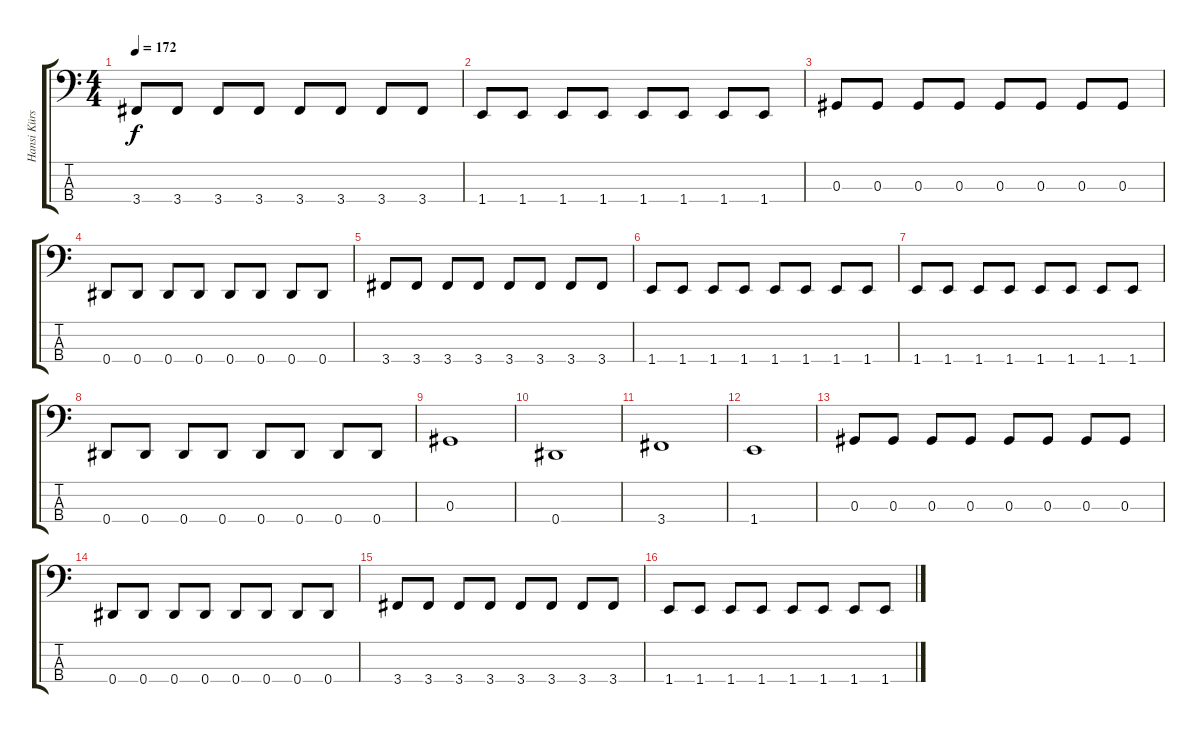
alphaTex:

\track ("Hansi Kürsch" "Hansi Kürs") {instrument electricbasspick}
\staff {score tabs}
\tuning (Gb2 Db2 Ab1 Eb1) {hide}
\ts (4 4)
\tempo 172
\clef f4
\ks c
3.4.8{dy f} 3.4.8 3.4.8 3.4.8 3.4.8 3.4.8 3.4.8 3.4.8 |
1.4.8 1.4.8 1.4.8 1.4.8 1.4.8 1.4.8 1.4.8 1.4.8 |
0.3.8 0.3.8 0.3.8 0.3.8 0.3.8 0.3.8 0.3.8 0.3.8 |
0.4.8 0.4.8 0.4.8 0.4.8 0.4.8 0.4.8 0.4.8 0.4.8 |
3.4.8 3.4.8 3.4.8 3.4.8 3.4.8 3.4.8 3.4.8 3.4.8 |
1.4.8 1.4.8 1.4.8 1.4.8 1.4.8 1.4.8 1.4.8 1.4.8 |
1.4.8 1.4.8 1.4.8 1.4.8 1.4.8 1.4.8 1.4.8 1.4.8 |
0.4.8 0.4.8 0.4.8 0.4.8 0.4.8 0.4.8 0.4.8 0.4.8 |
0.3.1 |
0.4.1 |
3.4.1 |
1.4.1 |
0.3.8 0.3.8 0.3.8 0.3.8 0.3.8 0.3.8 0.3.8 0.3.8 |
0.4.8 0.4.8 0.4.8 0.4.8 0.4.8 0.4.8 0.4.8 0.4.8 |
3.4.8 3.4.8 3.4.8 3.4.8 3.4.8 3.4.8 3.4.8 3.4.8 |
1.4.8 1.4.8 1.4.8 1.4.8 1.4.8 1.4.8 1.4.8 1.4.8
